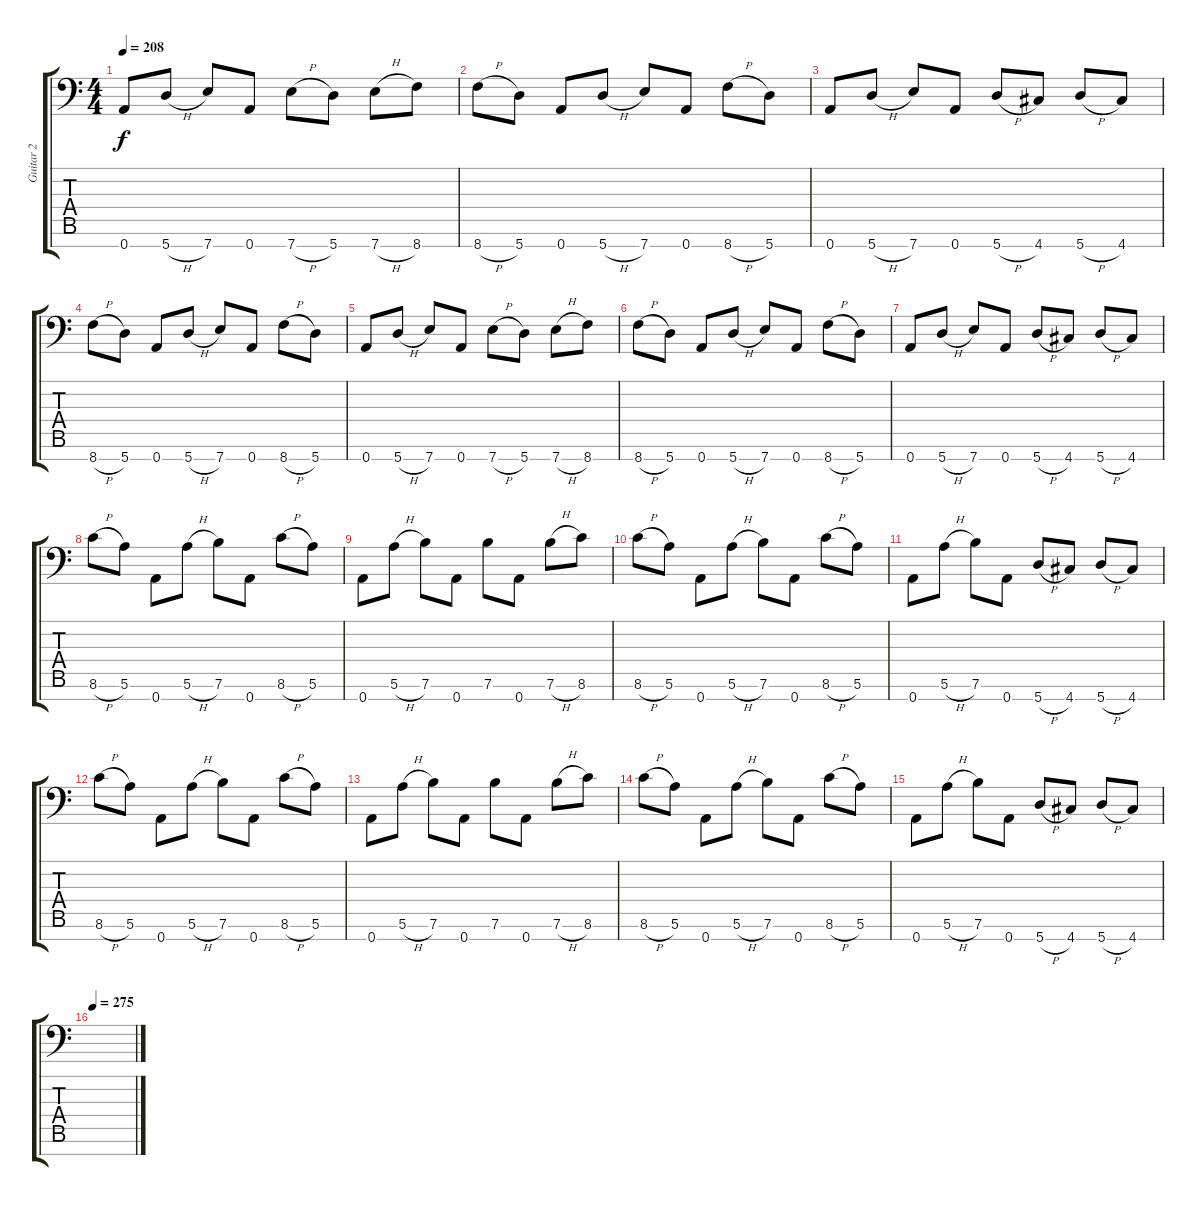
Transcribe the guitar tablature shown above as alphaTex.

\track ("Guitar 2" "Guitar 2") {instrument distortionguitar}
\staff {score tabs}
\tuning (E4 B3 Gb3 D3 A2 E2 A1) {hide}
\ts (4 4)
\tempo 208
\clef f4
\ks c
0.7.8{dy f} 5.7{h}.8 7.7.8 0.7.8 7.7{h}.8 5.7.8 7.7{h}.8 8.7.8 |
8.7{h}.8 5.7.8 0.7.8 5.7{h}.8 7.7.8 0.7.8 8.7{h}.8 5.7.8 |
0.7.8 5.7{h}.8 7.7.8 0.7.8 5.7{h}.8 4.7.8 5.7{h}.8 4.7.8 |
8.7{h}.8 5.7.8 0.7.8 5.7{h}.8 7.7.8 0.7.8 8.7{h}.8 5.7.8 |
0.7.8 5.7{h}.8 7.7.8 0.7.8 7.7{h}.8 5.7.8 7.7{h}.8 8.7.8 |
8.7{h}.8 5.7.8 0.7.8 5.7{h}.8 7.7.8 0.7.8 8.7{h}.8 5.7.8 |
0.7.8 5.7{h}.8 7.7.8 0.7.8 5.7{h}.8 4.7.8 5.7{h}.8 4.7.8 |
8.6{h}.8 5.6.8 0.7.8 5.6{h}.8 7.6.8 0.7.8 8.6{h}.8 5.6.8 |
0.7.8 5.6{h}.8 7.6.8 0.7.8 7.6.8 0.7.8 7.6{h}.8 8.6.8 |
8.6{h}.8 5.6.8 0.7.8 5.6{h}.8 7.6.8 0.7.8 8.6{h}.8 5.6.8 |
0.7.8 5.6{h}.8 7.6.8 0.7.8 5.7{h}.8 4.7.8 5.7{h}.8 4.7.8 |
8.6{h}.8 5.6.8 0.7.8 5.6{h}.8 7.6.8 0.7.8 8.6{h}.8 5.6.8 |
0.7.8 5.6{h}.8 7.6.8 0.7.8 7.6.8 0.7.8 7.6{h}.8 8.6.8 |
8.6{h}.8 5.6.8 0.7.8 5.6{h}.8 7.6.8 0.7.8 8.6{h}.8 5.6.8 |
0.7.8 5.6{h}.8 7.6.8 0.7.8 5.7{h}.8 4.7.8 5.7{h}.8 4.7.8 |
\tempo 275
